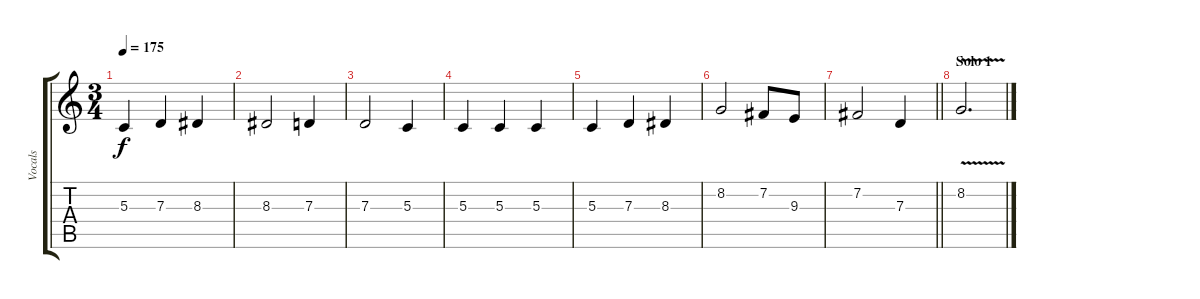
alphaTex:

\track ("Vocals" "Vocals") {instrument lead6voice}
\staff {score tabs}
\tuning (E4 B3 G3 D3 A2 E2) {hide}
\ts (3 4)
\tempo 175
\clef g2
\ks c
5.3.4{dy f} 7.3.4 8.3.4 |
8.3.2 7.3.4 |
7.3.2 5.3.4 |
5.3.4 5.3.4 5.3.4 |
5.3.4 7.3.4 8.3.4 |
8.2.2 7.2.8 9.3.8 |
\barLineRight lightlight
7.2.2 7.3.4 |
\section ("" "Solo 1")
8.2{v}.2{d}
